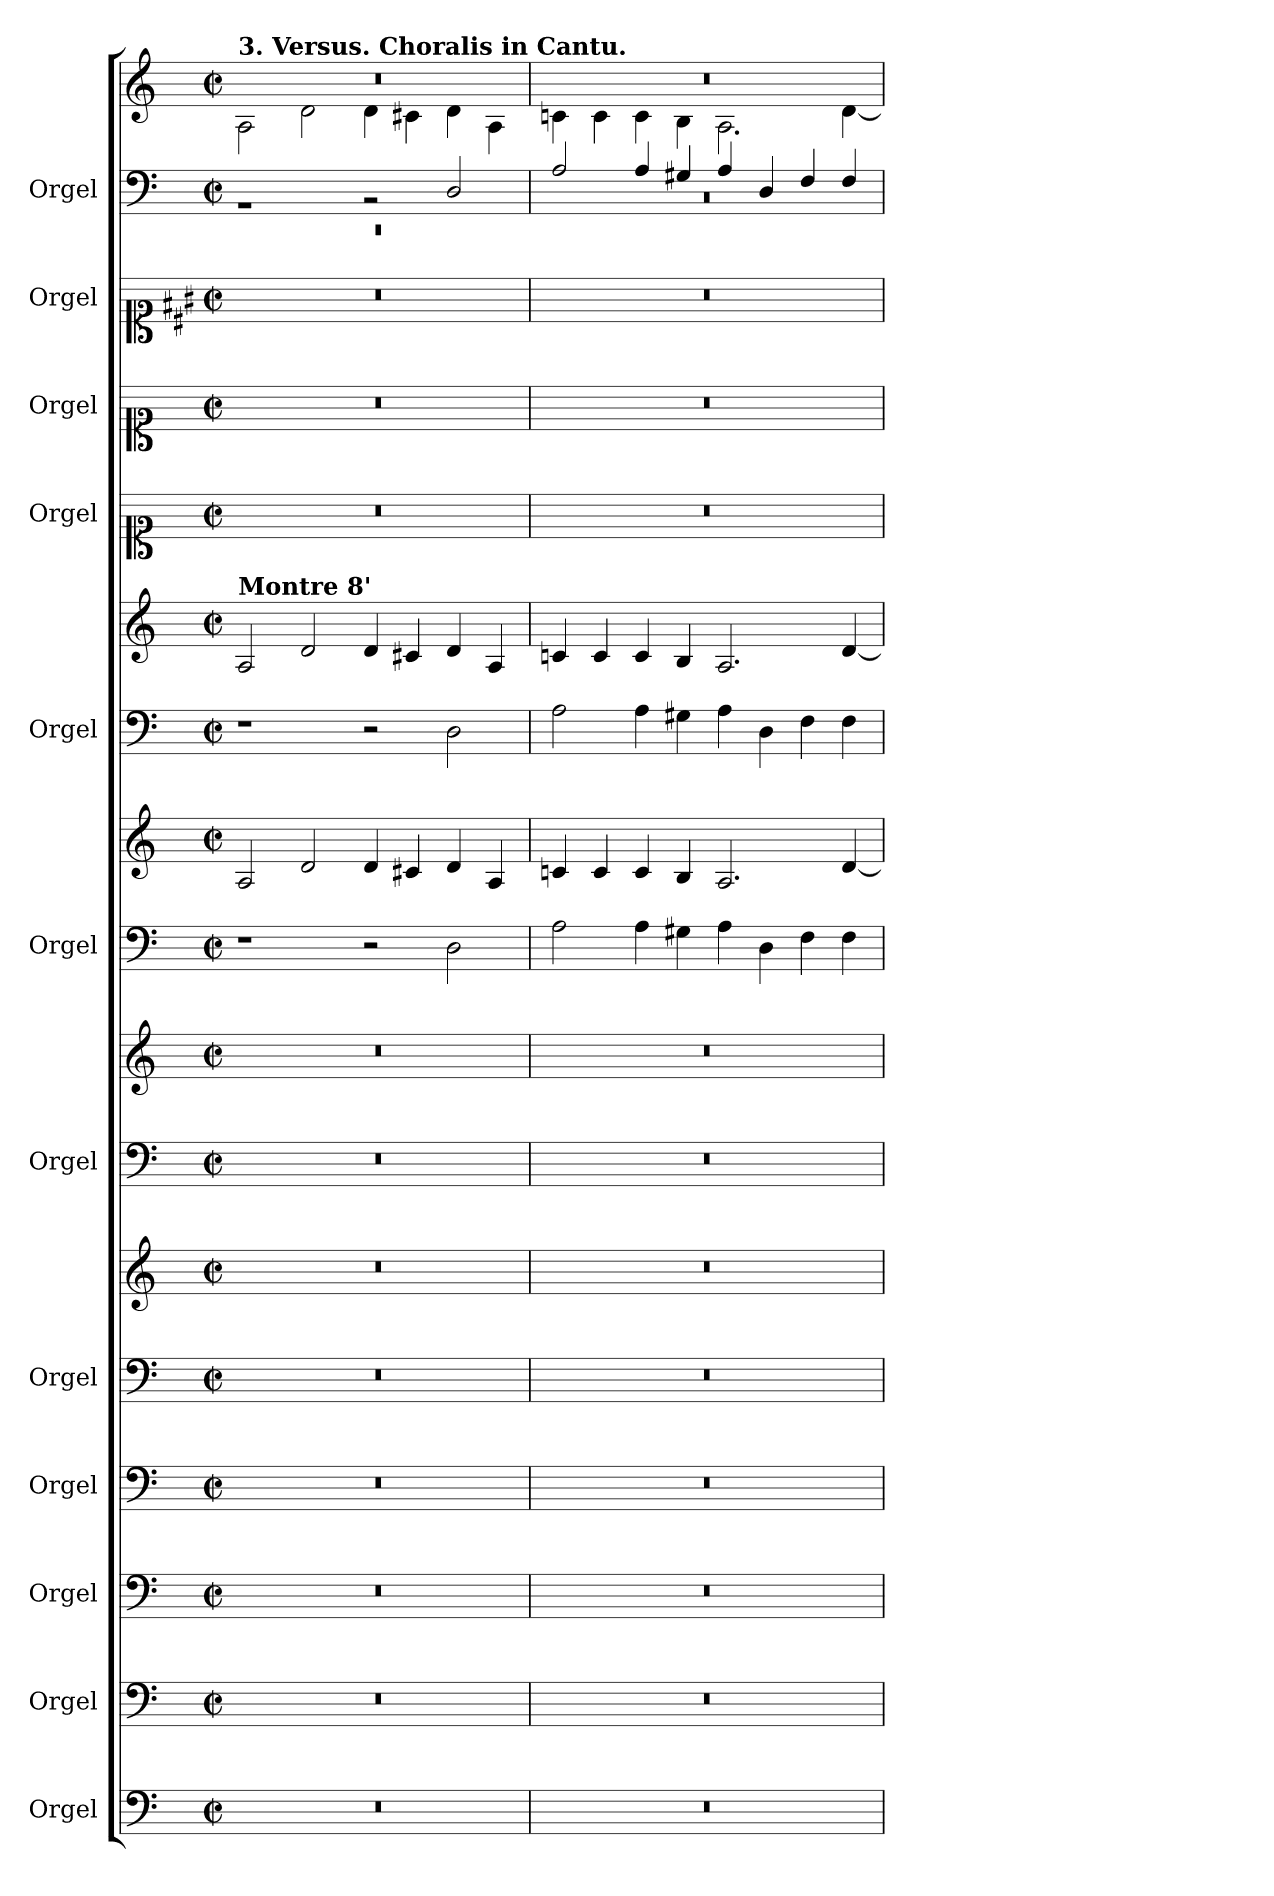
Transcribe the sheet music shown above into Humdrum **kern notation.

**kern	**kern	**kern	**kern	**kern	**kern	**kern	**kern	**kern	**kern	**kern	**kern	**kern	**kern	**kern	**kern	**kern
*part12	*part11	*part10	*part9	*part8	*part8	*part7	*part7	*part6	*part6	*part5	*part5	*part4	*part3	*part2	*part1	*part1
*staff17	*staff16	*staff15	*staff14	*staff13	*staff12	*staff11	*staff10	*staff9	*staff8	*staff7	*staff6	*staff5	*staff4	*staff3	*staff2	*staff1
*I"Orgel	*I"Orgel	*I"Orgel	*I"Orgel	*I"Orgel	*	*I"Orgel	*	*I"Orgel	*	*I"Orgel	*	*I"Orgel	*I"Orgel	*I"Orgel	*I"Orgel	*
*I'Org.	*I'Org.	*I'Org.	*I'Org.	*I'Org.	*	*I'Org.	*	*I'Org.	*	*I'Org.	*	*I'Org.	*I'Org.	*I'Org.	*	*
!!LO:PB:g=z
*clefF4	*clefF4	*clefF4	*clefF4	*clefF4	*clefG2	*clefF4	*clefG2	*clefF4	*clefG2	*clefF4	*clefG2	*clefC1	*clefC1	*clefC1	*clefF4	*clefG2
*	*	*	*	*	*	*	*	*	*	*	*	*	*	*ITrd5c9	*	*
*k[]	*k[]	*k[]	*k[]	*k[]	*k[]	*k[]	*k[]	*k[]	*k[]	*k[]	*k[]	*k[]	*k[]	*k[]	*k[]	*k[]
*M4/2	*M4/2	*M4/2	*M4/2	*M4/2	*M4/2	*M4/2	*M4/2	*M4/2	*M4/2	*M4/2	*M4/2	*M4/2	*M4/2	*M4/2	*M4/2	*M4/2
*met(c|)	*met(c|)	*met(c|)	*met(c|)	*met(c|)	*met(c|)	*met(c|)	*met(c|)	*met(c|)	*met(c|)	*met(c|)	*met(c|)	*met(c|)	*met(c|)	*met(c|)	*met(c|)	*met(c|)
=1	=1	=1	=1	=1	=1	=1	=1	=1	=1	=1	=1	=1	=1	=1	=1	=1
*	*	*	*	*	*	*	*	*	*	*	*	*	*	*	*^	*^
!	!	!	!	!	!	!	!	!	!	!	!	!	!	!	!	!	!LO:TX:a:B:t=3. Versus. Choralis in Cantu.	!
!	!	!	!	!	!	!	!	!	!	!	!LO:TX:a:B:t=Montre 8'	!	!	!	!	!	!	!
0r	0r	0r	0r	0r	0r	0r	0r	1r	2A/	1r	2A/	0r	0r	0r	1rBB	0r	0r	2A\
.	.	.	.	.	.	.	.	.	2d/	.	2d/	.	.	.	.	.	.	2d\
.	.	.	.	.	.	.	.	2r	4d/	2r	4d/	.	.	.	2rBB	.	.	4d\
.	.	.	.	.	.	.	.	.	4c#X/	.	4c#X/	.	.	.	.	.	.	4c#X\
.	.	.	.	.	.	.	.	2D\	4d/	2D\	4d/	.	.	.	2D/	.	.	4d\
.	.	.	.	.	.	.	.	.	4A/	.	4A/	.	.	.	.	.	.	4A\
=2	=2	=2	=2	=2	=2	=2	=2	=2	=2	=2	=2	=2	=2	=2	=2	=2	=2	=2
0r	0r	0r	0r	0r	0r	0r	0r	2A\	4cn/	2A\	4cn/	0r	0r	0r	2A/	0r	0r	4cn\
.	.	.	.	.	.	.	.	.	4c/	.	4c/	.	.	.	.	.	.	4c\
.	.	.	.	.	.	.	.	4A\	4c/	4A\	4c/	.	.	.	4A/	.	.	4c\
.	.	.	.	.	.	.	.	4G#X\	4B/	4G#X\	4B/	.	.	.	4G#X/	.	.	4B\
.	.	.	.	.	.	.	.	4A\	2.A/	4A\	2.A/	.	.	.	4A/	.	.	2.A\
.	.	.	.	.	.	.	.	4D\	.	4D\	.	.	.	.	4D/	.	.	.
.	.	.	.	.	.	.	.	4F\	.	4F\	.	.	.	.	4F/	.	.	.
.	.	.	.	.	.	.	.	4F\	[4d/	4F\	[4d/	.	.	.	4F/	.	.	[4d\
*	*	*	*	*	*	*	*	*	*	*	*	*	*	*	*v	*v	*	*
*	*	*	*	*	*	*	*	*	*	*	*	*	*	*	*	*v	*v
=	=	=	=	=	=	=	=	=	=	=	=	=	=	=	=	=
*-	*-	*-	*-	*-	*-	*-	*-	*-	*-	*-	*-	*-	*-	*-	*-	*-
